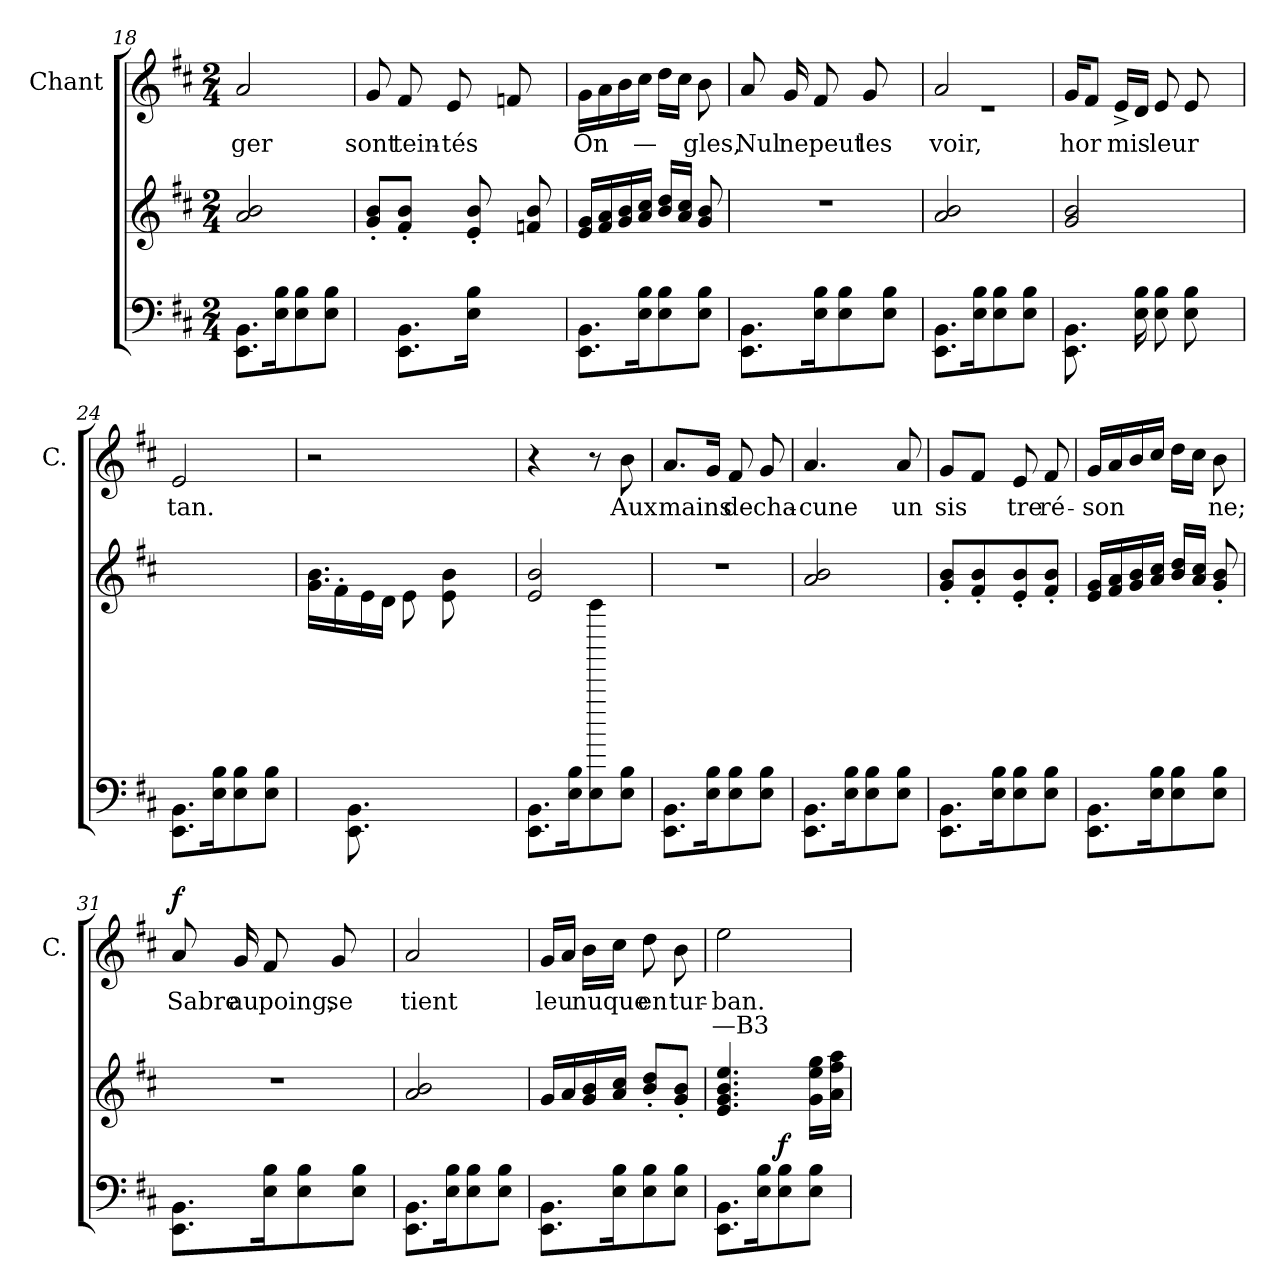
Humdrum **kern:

**kern	**dynam	**kern	**kern	**text	**text	**dynam
*part3	*part3	*part2	*part1	*part1	*part1	*part1
*staff3	*staff3	*staff2	*staff1	*staff1	*staff1	*staff1
*	*	*	*I"Chant	*	*	*
*	*	*	*I'C.	*	*	*
*clefF4	*	*clefG2	*clefG2	*	*	*
*k[f#c#]	*	*k[f#c#]	*k[f#c#]	*	*	*
*M2/4	*	*M2/4	*M2/4	*	*	*
=18	=18	=18	=18	=18	=18	=18
8.EEi\ 8.BBi\L	.	2bj/ 2aj/	2aj/	ger	.	.
16Ei\ 16Bi\k	.	.	.	.	.	.
8Ei\ 8Bi\	.	.	.	.	.	.
8Ei\ 8Bi\J	.	.	.	.	.	.
=19	=19	=19	=19	=19	=19	=19
*	*	*^	*	*	*	*
8ryy	.	8gj'</ 8bj'</L	8ryy	8gj/	sont	.	.
8.EEi\ 8.BBi\L	.	8bj'</ 8f#j'</J	16ryy	8f#j/	tein-	.	.
.	.	.	8ryy	.	.	.	.
.	.	4ryy	.	8ej/	tés	.	.
16Ei\ 16Bi\Jk	.	.	8bZ'</ 8eZ'</	.	.	.	.
4ryy	.	.	.	16ryy	.	.	.
.	.	.	16ryy	8fV/	.	.	.
.	.	8ryy	8bN/ 8fN/	.	.	.	.
.	.	.	.	16ryy	.	.	.
*	*	*v	*v	*	*	*	*
=20	=20	=20	=20	=20	=20	=20
8.EEi\ 8.BBi\L	.	16gj/ 16ej/LL	16gj\LL	On	.	.
.	.	16f#j/ 16aj/	16aj\	.	.	.
.	.	16bj/ 16gj/	16bj\	.	.	.
16Ei\ 16Bi\k	.	16cc#j/ 16aj/JJ	16cc#j\JJ	—	.	.
8Ei\ 8Bi\	.	16ddj/ 16bj/LL	16ddj\LL	.	.	.
.	.	16aj/ 16cc#j/JJ	16cc#j\JJ	.	.	.
8Ei\ 8Bi\J	.	8bj/ 8gj/	8bj\	gles,	.	.
!!LO:PB:g=z
=21	=21	=21	=21	=21	=21	=21
8.EEi\ 8.BBi\L	.	2r	8aj/	Nul	.	.
.	.	.	16gj/	ne	.	.
16Ei\ 16Bi\k	.	.	8f#j/	peut	.	.
8Ei\ 8Bi\	.	.	.	.	.	.
.	.	.	8gj/	les	.	.
8Ei\ 8Bi\J	.	.	.	.	.	.
.	.	.	16ryy	.	.	.
=22	=22	=22	=22	=22	=22	=22
*	*	*	*^	*	*	*
8.EEi\ 8.BBi\L	.	2bj/ 2aj/	2aj/	2r	voir,	.	.
16Ei\ 16Bi\k	.	.	.	.	.	.	.
8Ei\ 8Bi\	.	.	.	.	.	.	.
8Ei\ 8Bi\J	.	.	.	.	.	.	.
*	*	*	*v	*v	*	*	*
=23	=23	=23	=23	=23	=23	=23
8.EEi\ 8.BBi\	.	2bj/ 2gj/	16gj/KL	hor	.	.
.	.	.	8f#j/J	--	.	.
16ryy	.	.	16e^<j/LL	mis	.	.
16Ei\ 16Bi\	.	.	16dj/JJ	.	.	.
8Ei\ 8Bi\	.	.	8ej/	leur	.	.
8EZ\ 8BZ\	.	.	8eV/	.	.	.
.	.	8ryy	.	.	.	.
16ryy	.	.	16ryy	.	.	.
=24	=24	=24	=24	=24	=24	=24
8.EEi\ 8.BBi\L	.	2ryy	2ej/	tan.	.	.
16Ei\ 16Bi\k	.	.	.	.	.	.
8Ei\ 8Bi\	.	.	.	.	.	.
8Ei\ 8Bi\J	.	.	.	.	.	.
=25	=25	=25	=25	=25	=25	=25
8ryy	.	16.bj\ 16.gj\LL	2r	.	.	.
.	.	16f#'>j\	.	.	.	.
8.EEi\ 8.BBi\	.	.	.	.	.	.
.	.	16ej\	.	.	.	.
.	.	16dj\JJ	.	.	.	.
.	.	8ej\	.	.	.	.
4ryy	.	.	.	.	.	.
.	.	8bV\ 8eV\	.	.	.	.
.	.	.	8ryy	.	.	.
.	.	16.ryy	.	.	.	.
16ryy	.	.	.	.	.	.
=26	=26	=26	=26	=26	=26	=26
8.EEi\ 8.BBi\L	.	2bj/ 2ej/	4r	.	.	.
16Ei\ 16Bi\k	.	.	.	.	.	.
8Ei\ 8eeeeei\	.	.	8r	.	.	.
8Ei\ 8Bi\J	.	.	8bj\	Aux	.	.
!!LO:LB:g=z
=27	=27	=27	=27	=27	=27	=27
8.EEi\ 8.BBi\L	.	2r	8.aj/L	mains	.	.
16Ei\ 16Bi\k	.	.	16gj/Jk	.	.	.
8Ei\ 8Bi\	.	.	8f#j/	de	.	.
8Ei\ 8Bi\J	.	.	8gj/	cha-	.	.
=28	=28	=28	=28	=28	=28	=28
8.EEi\ 8.BBi\L	.	2bj/ 2aj/	4.aj/	cune	.	.
16Bi\ 16Ei\k	.	.	.	.	.	.
8Ei\ 8Bi\	.	.	.	.	.	.
8Ei\ 8Bi\J	.	.	8aj/	un	.	.
=29	=29	=29	=29	=29	=29	=29
8.EEi\ 8.BBi\L	.	8gj'</ 8bj'</L	8gj/L	sis	.	.
.	.	8bj'</ 8f#j'</	8f#j/J	--	.	.
16Ei\ 16Bi\k	.	.	.	.	.	.
8Ei\ 8Bi\	.	8bj'</ 8ej'</	8ej/	tre	.	.
8Ei\ 8Bi\J	.	8bj'</ 8f#j'</J	8f#j/	ré-	.	.
=30	=30	=30	=30	=30	=30	=30
8.EEi\ 8.BBi\L	.	16gj/ 16ej/LL	16gj/LL	son	.	.
.	.	16aj/ 16f#j/	16aj/	.	.	.
.	.	16bj/ 16gj/	16bj/	.	.	.
16Ei\ 16Bi\k	.	16cc#j/ 16aj/JJ	16cc#j/JJ	--	.	.
8Ei\ 8Bi\	.	16ddj/ 16bj/LL	16ddj\LL	.	.	.
.	.	16aj/ 16cc#j/JJ	16cc#j\JJ	.	.	.
8Ei\ 8Bi\J	.	8gj'</ 8bj'</	8bj\	ne;	.	.
=31	=31	=31	=31	=31	=31	=31
!	!	!	!	!	!	!LO:DY:a
8.EEi\ 8.BBi\L	.	2r	8aj/	Sabre	.	f
.	.	.	16gj/	au	.	.
16Ei\ 16Bi\k	.	.	8f#j/	poing,	.	.
8Ei\ 8Bi\	.	.	.	.	.	.
.	.	.	8gj/	se	.	.
8Ei\ 8Bi\J	.	.	.	.	.	.
.	.	.	16ryy	.	.	.
=32	=32	=32	=32	=32	=32	=32
8.EEi\ 8.BBi\L	.	2bj/ 2aj/	2aj/	tient	.	.
16Ei\ 16Bi\k	.	.	.	.	.	.
8Ei\ 8Bi\	.	.	.	.	.	.
8Ei\ 8Bi\J	.	.	.	.	.	.
!!LO:LB:g=z
=33	=33	=33	=33	=33	=33	=33
8.EEi\ 8.BBi\L	.	16gj/LL	16gj/LL	leu	.	.
.	.	16aj/	16aj/JJ	--	.	.
.	.	16gj/ 16bj/	16bj\LL	nuque	.	.
16Ei\ 16Bi\k	.	16cc#j/ 16aj/JJ	16cc#j\JJ	.	.	.
8Ei\ 8Bi\	.	8bj'</ 8ddj'</L	8ddj\	en	.	.
8Ei\ 8Bi\J	.	8bj'</ 8gj'</J	8bj\	tur-	.	.
=34	=34	=34	=34	=34	=34	=34
8.EEi\ 8.BBi\L	.	4.ej/ 4.gj/ 4.eej/ 4.bj/	2eej\	ban.	—B3	.
16Ei\ 16Bi\k	.	.	.	.	.	.
!	!LO:DY:a	!	!	!	!	!
8Ei\ 8Bi\	f	.	.	.	.	.
8Ei\ 8Bi\J	.	16gj\ 16eej\ 16ggj\LL	.	.	.	.
.	.	16aj\ 16aaj\ 16ff#j\JJ	.	.	.	.
=	=	=	=	=	=	=
*-	*-	*-	*-	*-	*-	*-
